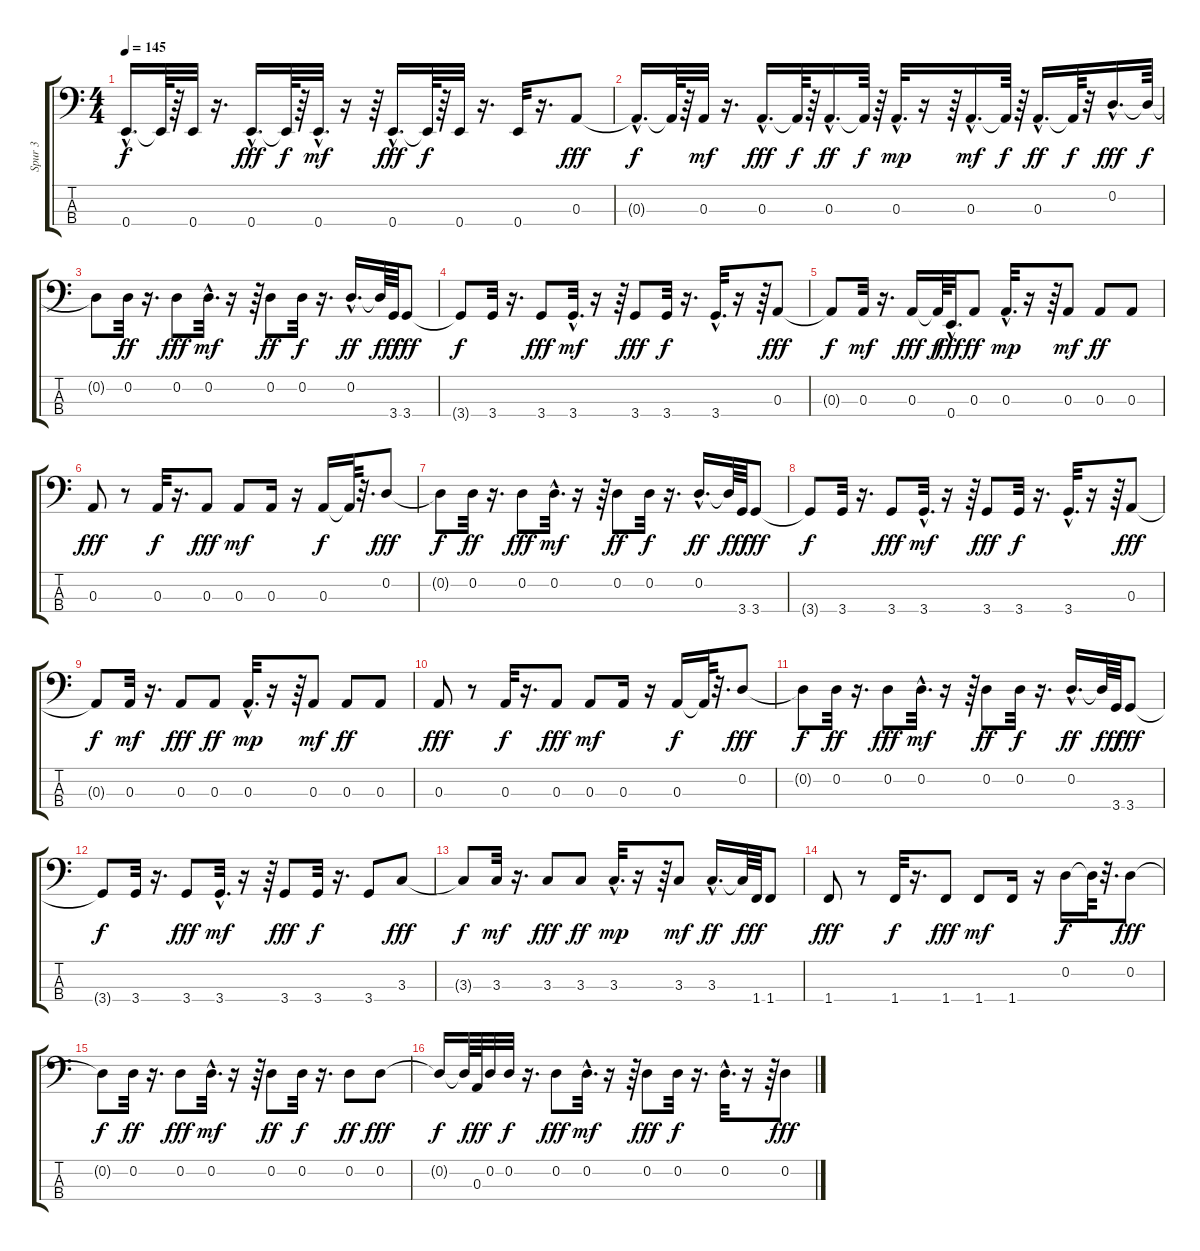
\track ("Spur 3" "Spur 3") {instrument electricbassfinger}
\staff {score tabs}
\tuning (G2 D2 A1 E1) {hide}
\ts (4 4)
\tempo 145
\clef f4
\ks c
0.4{hac t}.16{d dy f} 0.4{t}.64 r.64 0.4.32 r.16{d} 0.4{hac}.16{d dy fff} 0.4{t}.64{dy f} r.64 0.4{hac}.32{d dy mf} r.16 r.64 0.4{hac}.16{d dy fff} 0.4{t}.64{dy f} r.64 0.4.32 r.16{d} 0.4.32 r.16{d} 0.3.8{dy fff} |
0.3{hac t}.16{d dy f} 0.3{t}.64 r.64 0.3.32{dy mf} r.16{d} 0.3{hac}.16{d dy fff} 0.3{t}.64{dy f} r.64 0.3{hac}.16{d dy ff} 0.3{t}.64{dy f} r.64 0.3{hac}.32{d dy mp} r.16 r.64 0.3{hac}.16{d dy mf} 0.3{t}.64{dy f} r.64 0.3{hac}.16{d dy ff} 0.3{t}.64{dy f} r.32 0.2{hac}.16{d dy fff} 0.2{t}.64{dy f} |
0.2{t}.8 0.2.32{dy ff} r.16{d} 0.2.8{dy fff} 0.2{hac}.32{d dy mf} r.16 r.64 0.2.8{dy ff} 0.2.32{dy f} r.16{d} 0.2{hac}.16{d dy ff} 0.2{t}.64{dy f} 3.4.64{dy ff} 3.4.8{dy fff} |
3.4{t}.8{dy f} 3.4.32 r.16{d} 3.4.8{dy fff} 3.4{hac}.32{d dy mf} r.16 r.64 3.4.8{dy fff} 3.4.32{dy f} r.16{d} 3.4{hac}.32{d} r.16 r.64 0.3.8{dy fff} |
0.3{t}.8{dy f} 0.3.32{dy mf} r.16{d} 0.3.16{dy fff} 0.3{t}.64{dy f} 0.4{hac}.32{d dy fff} 0.3.8{dy ff} 0.3{hac}.32{d dy mp} r.16 r.64 0.3.8{dy mf} 0.3.8{dy ff} 0.3.8 |
0.3.8{dy fff} r.8 0.3.32{dy f} r.16{d} 0.3.8{dy fff} 0.3.8{dy mf} 0.3.16 r.16 0.3.16{dy f} 0.3{t}.64 r.32{d} 0.2.8{dy fff} |
0.2{t}.8{dy f} 0.2.32{dy ff} r.16{d} 0.2.8{dy fff} 0.2{hac}.32{d dy mf} r.16 r.64 0.2.8{dy ff} 0.2.32{dy f} r.16{d} 0.2{hac}.16{d dy ff} 0.2{t}.64{dy f} 3.4.64{dy ff} 3.4.8{dy fff} |
3.4{t}.8{dy f} 3.4.32 r.16{d} 3.4.8{dy fff} 3.4{hac}.32{d dy mf} r.16 r.64 3.4.8{dy fff} 3.4.32{dy f} r.16{d} 3.4{hac}.32{d} r.16 r.64 0.3.8{dy fff} |
0.3{t}.8{dy f} 0.3.32{dy mf} r.16{d} 0.3.8{dy fff} 0.3.8{dy ff} 0.3{hac}.32{d dy mp} r.16 r.64 0.3.8{dy mf} 0.3.8{dy ff} 0.3.8 |
0.3.8{dy fff} r.8 0.3.32{dy f} r.16{d} 0.3.8{dy fff} 0.3.8{dy mf} 0.3.16 r.16 0.3.16{dy f} 0.3{t}.64 r.32{d} 0.2.8{dy fff} |
0.2{t}.8{dy f} 0.2.32{dy ff} r.16{d} 0.2.8{dy fff} 0.2{hac}.32{d dy mf} r.16 r.64 0.2.8{dy ff} 0.2.32{dy f} r.16{d} 0.2{hac}.16{d dy ff} 0.2{t}.64{dy f} 3.4.64{dy ff} 3.4.8{dy fff} |
3.4{t}.8{dy f} 3.4.32 r.16{d} 3.4.8{dy fff} 3.4{hac}.32{d dy mf} r.16 r.64 3.4.8{dy fff} 3.4.32{dy f} r.16{d} 3.4.8 3.3.8{dy fff} |
3.3{t}.8{dy f} 3.3.32{dy mf} r.16{d} 3.3.8{dy fff} 3.3.8{dy ff} 3.3{hac}.32{d dy mp} r.16 r.64 3.3.8{dy mf} 3.3{hac}.16{d dy ff} 3.3{t}.64{dy f} 1.4.64{dy ff} 1.4.8 |
1.4.8{dy fff} r.8 1.4.32{dy f} r.16{d} 1.4.8{dy fff} 1.4.8{dy mf} 1.4.16 r.16 0.2.16{dy f} 0.2{t}.64 r.32{d} 0.2.8{dy fff} |
0.2{t}.8{dy f} 0.2.32{dy ff} r.16{d} 0.2.8{dy fff} 0.2{hac}.32{d dy mf} r.16 r.64 0.2.8{dy ff} 0.2.32{dy f} r.16{d} 0.2.8{dy ff} 0.2.8{dy fff} |
0.2{t}.16{dy f} 0.2{t}.64 0.3.64{dy fff} 0.2.32 0.2.32{dy f} r.16{d} 0.2.8{dy fff} 0.2{hac}.32{d dy mf} r.16 r.64 0.2.8{dy fff} 0.2.32{dy f} r.16{d} 0.2{hac}.32{d} r.16 r.64 0.2.8{dy fff}
